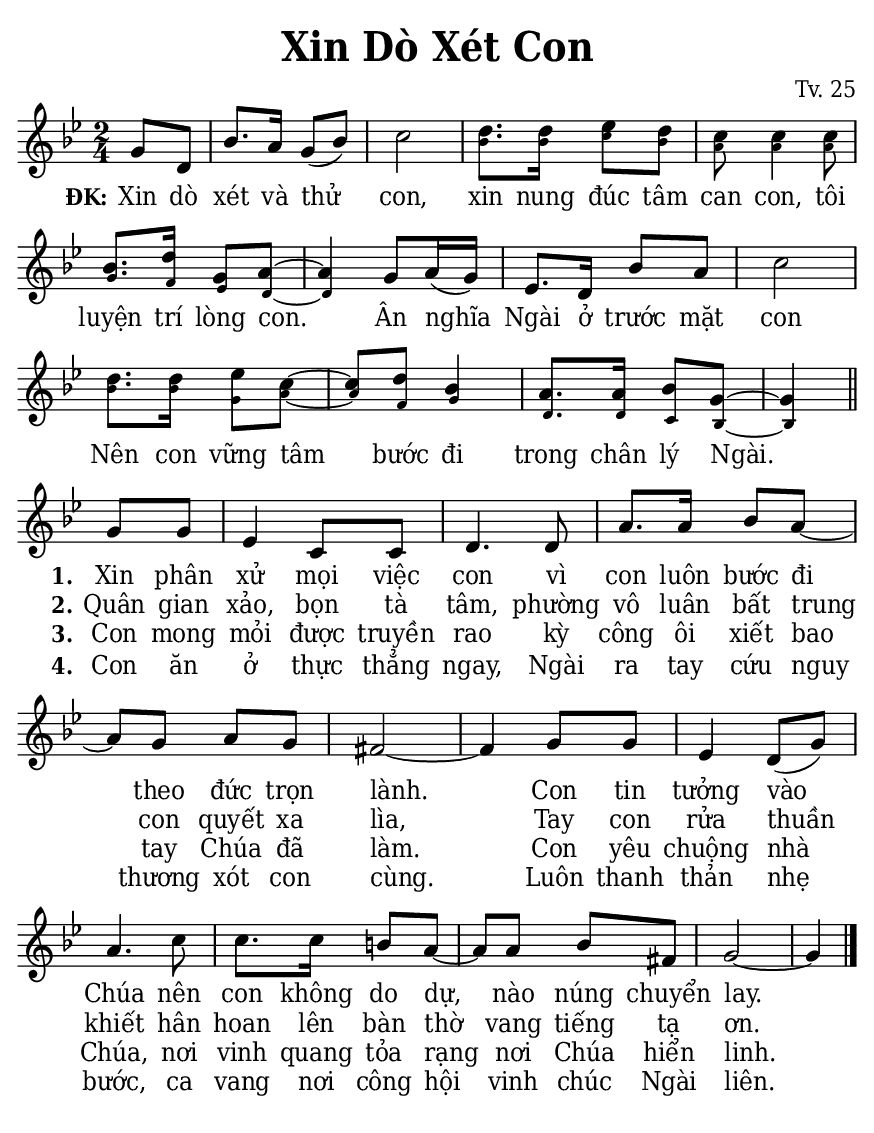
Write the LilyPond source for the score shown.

% Cài đặt chung\
\version "2.22.1"
\include "english.ly"

\header {
  title = \markup { \fontsize #1 "Xin Dò Xét Con" }
  composer = "Tv. 25"
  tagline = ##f
}

% Nhạc phiên khúc
nhacPhienKhucSop = \relative c'' {
  \partial 4 g8 d |
  bf'8. a16 g8 (bf) |
  c2 |
  d8. d16 ef8 d |
  c8 c4 c8 |
  bf8. d16 g,8 a ~ |
  a4 g8 a16 (g) |
  ef8. d16 bf'8 a |
  c2 |
  d8. d16 ef8 c ~ |
  c d bf4 |
  a8. a16 bf8 g ~ |
  g4 \bar "||" \break
  
  g8 g |
  ef4 c8 c |
  d4. d8 |
  a'8. a16 bf8 a ~ |
  a g a g |
  fs2 ~ |
  fs4 g8 g |
  ef4 d8 (g) |
  a4. c8 |
  c8. c16 b8 a ~ |
  a a bf fs |
  g2 ~ |
  g4 \bar "|."
}

nhacPhienKhucAlto = \relative c'' {
  g8 d |
  bf'8. a16 g8 (bf) |
  c2 |
  bf8. bf16 c8 bf |
  a a4 a8 |
  g8. f16 ef8 d ~ |
  d4 g8 a16 (g) |
  ef8. d16 bf'8 a |
  c2 |
  bf8. bf16 g8 a ~ |
  a f g4 |
  d8. d16 c8 bf ~ |
  bf4
}

% Lời phiên khúc
loiPhienKhucSop = \lyrics {
  \set stanza = "ĐK:"
  Xin dò xét và thử con,
  xin nung đúc tâm can con,
  tôi luyện trí lòng con.
  Ân nghĩa Ngài ở trước mặt con
  Nên con vững tâm bước đi trong chân lý Ngài.
  <<
    {
      \set stanza = "1."
      Xin phân xử mọi việc con
      vì con luôn bước đi theo đức trọn lành.
      Con tin tưởng vào Chúa nên con không do dự,
      nào núng chuyển lay.
    }
    \new Lyrics {
	    \set associatedVoice = "beSop"
	    \set stanza = "2."
	    Quân gian xảo, bọn tà tâm,
	    phường vô luân bất trung con quyết xa lìa,
	    Tay con rửa thuần khiết hân hoan
	    lên bàn thờ vang tiếng tạ ơn.
	    
    }
    \new Lyrics {
	    \set associatedVoice = "beSop"
	    \set stanza = "3."
	    Con mong mỏi được truyền rao kỳ công
	    ôi xiết bao tay Chúa đã làm.
	    Con yêu chuộng nhà Chúa,
	    nơi vinh quang tỏa rạng nơi Chúa hiển linh.
    }
    \new Lyrics {
	    \set associatedVoice = "beSop"
	    \set stanza = "4."
	    Con ăn ở thực thẳng ngay,
	    Ngài ra tay cứu nguy thương xót con cùng.
	    Luôn thanh thản nhẹ bước,
	    ca vang nơi công hội vinh chúc Ngài liên.
    }
  >>
}

% Dàn trang
\paper {
  #(set-paper-size "a5")
  top-margin = 3\mm
  bottom-margin = 3\mm
  left-margin = 3\mm
  right-margin = 3\mm
  indent = #0
  #(define fonts
	 (make-pango-font-tree "Deja Vu Serif Condensed"
	 		       "Deja Vu Serif Condensed"
			       "Deja Vu Serif Condensed"
			       (/ 20 20)))
  print-page-number = ##f
  system-system-spacing = #'((basic-distance . 0.1) (padding . 2))
}

TongNhip = {
  \key bf \major \time 2/4
  \set Timing.beamExceptions = #'()
  \set Timing.baseMoment = #(ly:make-moment 1/4)
}

% Đổi kích thước nốt cho bè phụ
notBePhu =
#(define-music-function (font-size music) (number? ly:music?)
   (for-some-music
     (lambda (m)
       (if (music-is-of-type? m 'rhythmic-event)
           (begin
             (set! (ly:music-property m 'tweaks)
                   (cons `(font-size . ,font-size)
                         (ly:music-property m 'tweaks)))
             #t)
           #f))
     music)
   music)

\score {
  \new ChoirStaff <<
    \new Staff \with {
        \consists "Merge_rests_engraver"
        printPartCombineTexts = ##f
      }
      <<
      \new Voice \TongNhip \partCombine 
        \nhacPhienKhucSop
        \notBePhu -3 { \nhacPhienKhucAlto }
      \new NullVoice = beSop \nhacPhienKhucSop
      \new Lyrics \lyricsto beSop \loiPhienKhucSop
      >>
  >>
  \layout {
    \override Lyrics.LyricSpace.minimum-distance = #1.2
    \override Score.BarNumber.break-visibility = ##(#f #f #f)
    \override Score.SpacingSpanner.uniform-stretching = ##t
  } 
}
